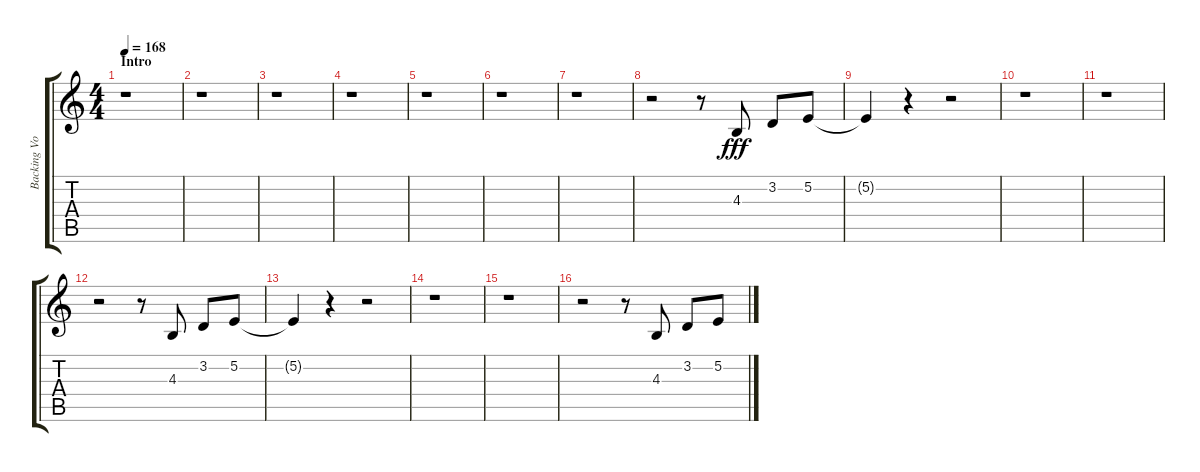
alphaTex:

\track ("Backing Vocals" "Backing Vo") {instrument tenorsax}
\staff {score tabs}
\tuning (E4 B3 G3 D3 A2 E2) {hide}
\ts (4 4)
\section ("" "Intro")
\tempo 168
\clef g2
\ks c
r.1{dy fff instrument tenorsax} |
r.1 |
r.1 |
r.1 |
r.1 |
r.1 |
r.1 |
r.2 r.8 4.3.8 3.2.8 5.2.8 |
5.2{t}.4 r.4 r.2 |
r.1 |
r.1 |
r.2 r.8 4.3.8 3.2.8 5.2.8 |
5.2{t}.4 r.4 r.2 |
r.1 |
r.1 |
r.2 r.8 4.3.8 3.2.8 5.2.8
